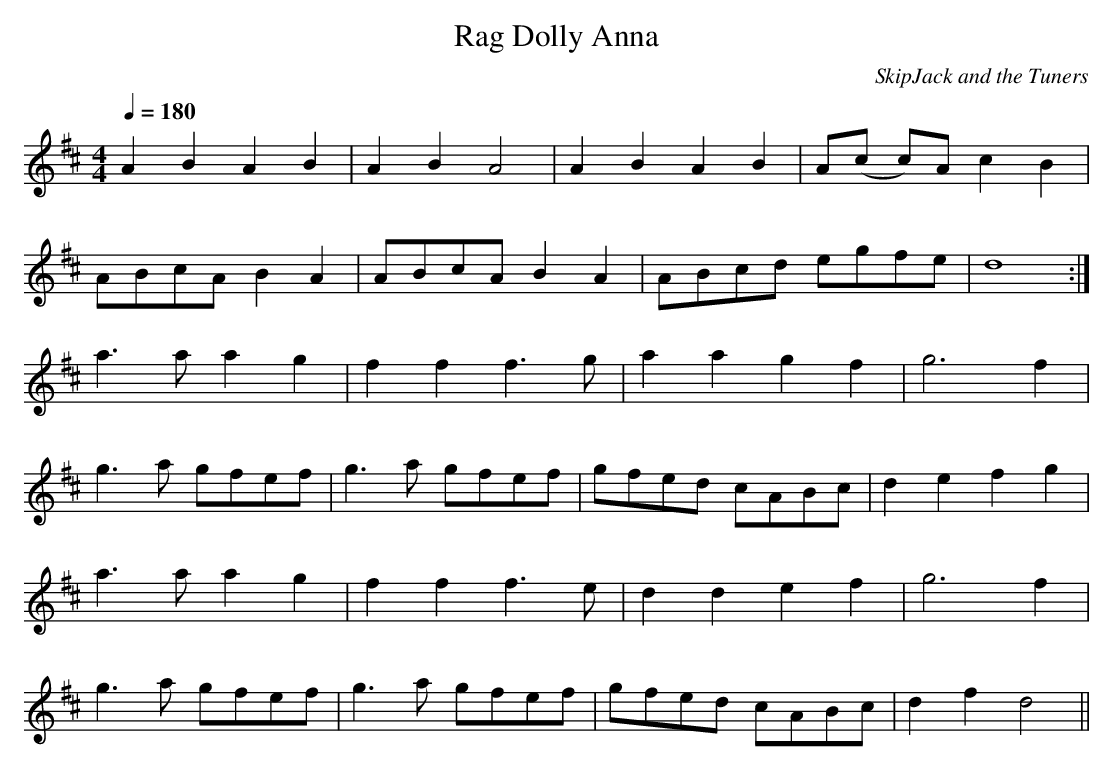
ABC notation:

X:1
T:Rag Dolly Anna
M:4/4
L:1/4
Q:1/4=180
O:SkipJack and the Tuners
K:D
AB AB | AB A2 | AB AB | A/(c/ c/)A/ cB |
A/B/c/A/ BA | A/B/c/A/ BA | A/B/c/d/ e/g/f/e/ | d4 :|
a>a ag | ff f>g | aa gf | g3 f |
g>a g/f/e/f/ | g>a g/f/e/f/ | g/f/e/d/ c/A/B/c/ | de fg |
a>a ag | ff f>e | dd ef | g3 f |
g>a g/f/e/f/ | g>a g/f/e/f/ | g/f/e/d/ c/A/B/c/ | df d2 ||
